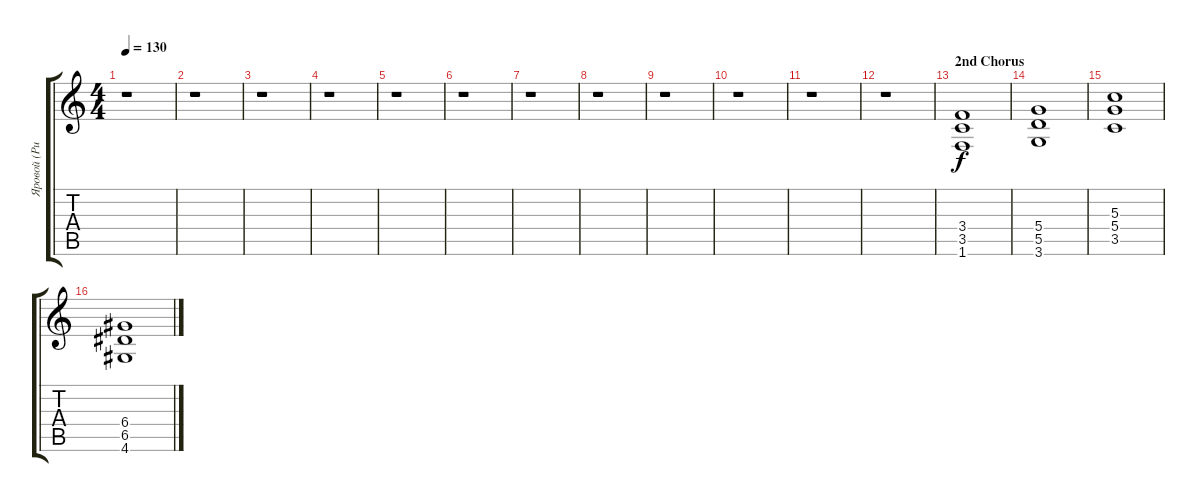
\track ("Яровой (Ритм)" "Яровой (Ри") {instrument electricguitarmuted}
\staff {score tabs}
\tuning (E4 B3 G3 D3 A2 E2) {hide}
\ts (4 4)
\tempo 130
\clef g2
\ks c
r.1{dy f} |
r.1 |
r.1 |
r.1 |
r.1 |
r.1 |
r.1 |
r.1 |
r.1 |
r.1 |
r.1 |
r.1 |
\section ("" "2nd Chorus")
(3.4 3.5 1.6).1{instrument distortionguitar} |
(5.4 5.5 3.6).1 |
(5.3 5.4 3.5).1 |
(6.4 6.5 4.6).1
